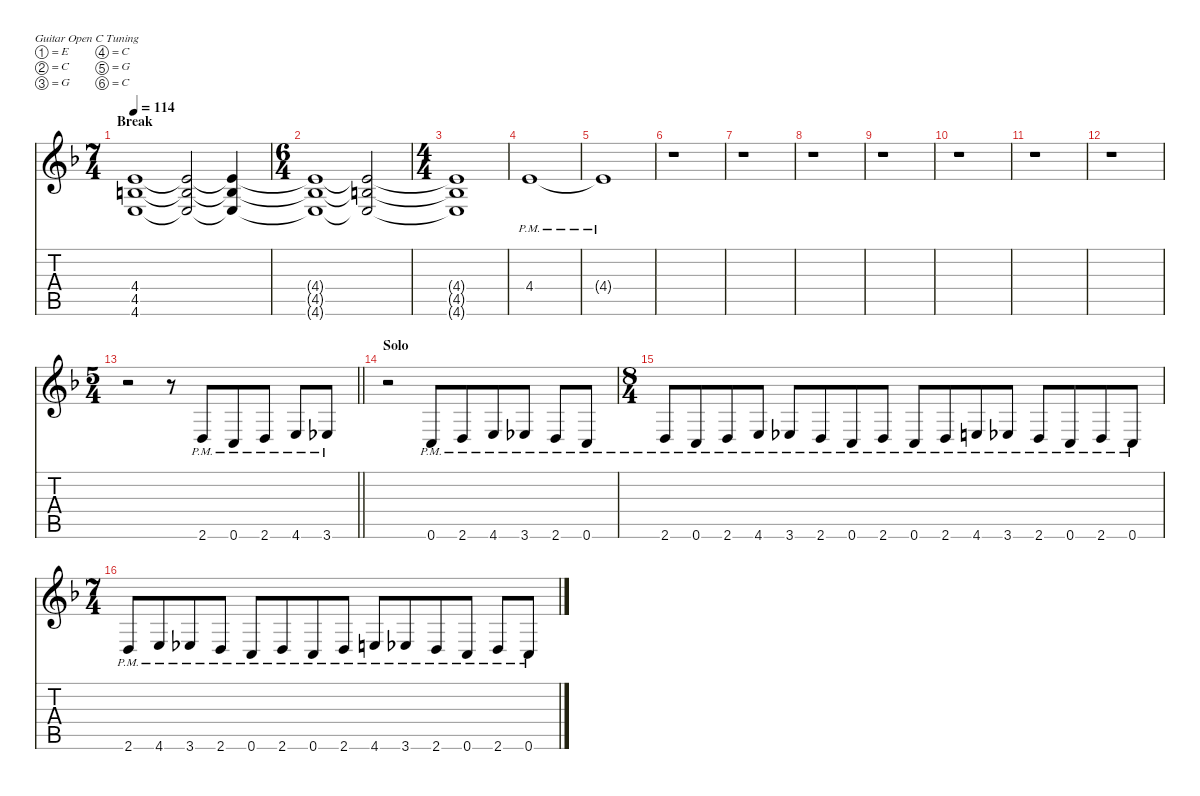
\defaultSystemsLayout 4
\hideDynamics
\bracketExtendMode nobrackets
\singleTrackTrackNamePolicy hidden
\multiTrackTrackNamePolicy hidden
\firstSystemTrackNameMode fullname
\otherSystemsTrackNameOrientation horizontal
\track ("GTR Overd 3-hid" "od.guit.") {instrument overdrivenguitar}
\staff {score tabs}
\tuning (E4 C4 G3 C3 G2 C2)
\ts (7 4)
\beaming (8 4 4 4 4)
\section ("" "Break")
\tempo 114
\clef g2
\ks dminor
(4.4{acc forcenatural} 4.5{acc forcenatural} 4.6{acc forcenatural}).1{dy f} (4.4{t acc forcenatural} 4.5{t acc forcenatural} 4.6{t acc forcenatural}).2 (4.4{t acc forcenatural} 4.5{t acc forcenatural} 4.6{t acc forcenatural}).4 |
\ts (6 4)
\beaming (8 4 4 4 4)
(4.4{t acc forcenatural} 4.5{t acc forcenatural} 4.6{t acc forcenatural}).1 (4.4{t acc forcenatural} 4.5{t acc forcenatural} 4.6{t acc forcenatural}).2 |
\ts (4 4)
\beaming (8 4 4 4 4)
(4.4{t acc forcenatural} 4.5{t acc forcenatural} 4.6{t acc forcenatural}).1 |
4.4{pm acc forcenatural}.1 |
4.4{pm t acc forcenatural}.1 |
r.1 |
r.1 |
r.1 |
r.1 |
r.1 |
r.1 |
r.1 |
\ts (5 4)
\beaming (8 4 4 4 4)
\barLineRight lightlight
r.2 r.8 2.6{pm acc forcenatural}.8 0.6{pm acc forcenatural}.8 2.6{pm acc forcenatural}.8 4.6{pm acc forcenatural}.8 3.6{pm acc b}.8 |
\section ("" "Solo")
r.2 0.6{pm acc forcenatural}.8 2.6{pm acc forcenatural}.8 4.6{pm acc forcenatural}.8 3.6{pm acc b}.8 2.6{pm acc forcenatural}.8 0.6{pm acc forcenatural}.8 |
\ts (8 4)
\beaming (8 4 4 4 4)
2.6{pm acc forcenatural}.8 0.6{pm acc forcenatural}.8 2.6{pm acc forcenatural}.8 4.6{pm acc forcenatural}.8 3.6{pm acc b}.8 2.6{pm acc forcenatural}.8 0.6{pm acc forcenatural}.8 2.6{pm acc forcenatural}.8 0.6{pm acc forcenatural}.8 2.6{pm acc forcenatural}.8 4.6{pm acc forcenatural}.8 3.6{pm acc b}.8 2.6{pm acc forcenatural}.8 0.6{pm acc forcenatural}.8 2.6{pm acc forcenatural}.8 0.6{pm acc forcenatural}.8 |
\ts (7 4)
\beaming (8 4 4 4 4)
2.6{pm acc forcenatural}.8 4.6{pm acc forcenatural}.8 3.6{pm acc b}.8 2.6{pm acc forcenatural}.8 0.6{pm acc forcenatural}.8 2.6{pm acc forcenatural}.8 0.6{pm acc forcenatural}.8 2.6{pm acc forcenatural}.8 4.6{pm acc forcenatural}.8 3.6{pm acc b}.8 2.6{pm acc forcenatural}.8 0.6{pm acc forcenatural}.8 2.6{pm acc forcenatural}.8 0.6{pm acc forcenatural}.8
